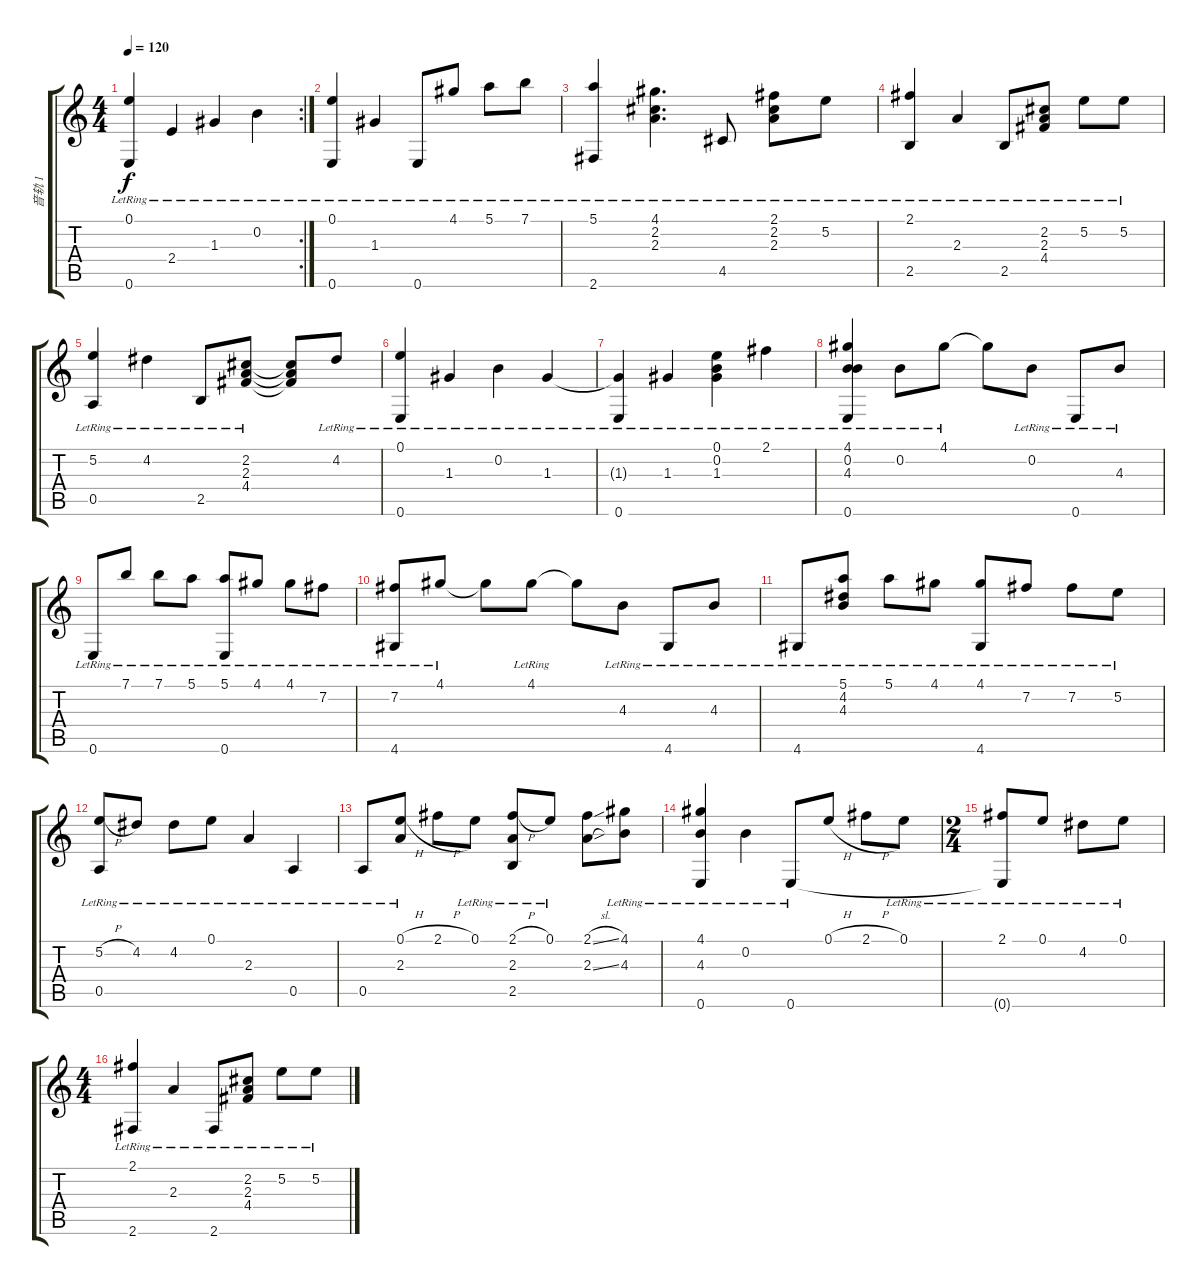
\track ("音轨 1" "音轨 1") {instrument acousticguitarnylon}
\staff {score tabs}
\tuning (E4 B3 G3 D3 A2 E2) {hide}
\rc 2
\ts (4 4)
\tempo 120
\clef g2
\ks c
(0.1{lr} 0.6{lr}).4{dy f} 2.4{lr}.4 1.3{lr}.4 0.2{lr}.4 |
(0.1{lr} 0.6{lr}).4 1.3{lr}.4 0.6{lr}.8 4.1{lr}.8 5.1{lr}.8 7.1{lr}.8 |
(5.1{lr} 2.6{lr}).4 (4.1{lr} 2.2{lr} 2.3{lr}).4{d} 4.5{lr}.8 (2.1{lr} 2.2{lr} 2.3{lr}).8 5.2{lr}.8 |
(2.1{lr} 2.5{lr}).4 2.3{lr}.4 2.5{lr}.8 (2.2{lr} 2.3{lr} 4.4{lr}).8 5.2{lr}.8 5.2{lr}.8 |
(5.2{lr} 0.5{lr}).4 4.2{lr}.4 2.5{lr}.8 (2.2{lr} 2.3{lr} 4.4{lr}).8 (2.2{t} 2.3{t} 4.4{t}).8 4.2{lr}.8 |
(0.1{lr} 0.6{lr}).4 1.3{lr}.4 0.2{lr}.4 1.3{lr}.4 |
(1.3{t} 0.6{lr}).4 1.3{lr}.4 (0.1{lr} 0.2{lr} 1.3{lr}).4 2.1{lr}.4 |
(4.1{lr} 0.2{lr} 4.3{lr} 0.6{lr}).4 0.2{lr}.8 4.1{lr}.8 4.1{t}.8 0.2{lr}.8 0.6{lr}.8 4.3{lr}.8 |
0.6{lr}.8 7.1{lr}.8 7.1{lr}.8 5.1{lr}.8 (5.1{lr} 0.6{lr}).8 4.1{lr}.8 4.1{lr}.8 7.2{lr}.8 |
(7.2{lr} 4.6{lr}).8 4.1{lr}.8 4.1{t}.8 4.1{lr}.8 4.1{t}.8 4.3{lr}.8 4.6{lr}.8 4.3{lr}.8 |
4.6{lr}.8 (5.1{lr} 4.2{lr} 4.3{lr}).8 5.1{lr}.8 4.1{lr}.8 (4.1{lr} 4.6{lr}).8 7.2{lr}.8 7.2{lr}.8 5.2{lr}.8 |
(5.2{h} 0.5{lr}).8 4.2{lr}.8 4.2{lr}.8 0.1{lr}.8 2.3{lr}.4 0.5{lr}.4 |
0.5{lr}.8 (0.1{h} 2.3{lr}).8 2.1{h}.8 0.1{lr}.8 (2.1{h} 2.3{lr} 2.5{lr}).8 0.1{lr}.8 (2.1{sl} 2.3{sl}).8 (4.1{lr} 4.3{lr}).8 |
(4.1{lr} 4.3{lr} 0.6{lr}).4 0.2{lr}.4 0.6{lr}.8 0.1{h}.8 2.1{h}.8 0.1{lr}.8 |
\ts (2 4)
(2.1{lr} 0.6{t}).8 0.1{lr}.8 4.2{lr}.8 0.1{lr}.8 |
\ts (4 4)
(2.1{lr} 2.6{lr}).4 2.3{lr}.4 2.6{lr}.8 (2.2{lr} 2.3{lr} 4.4{lr}).8 5.2{lr}.8 5.2{lr}.8
